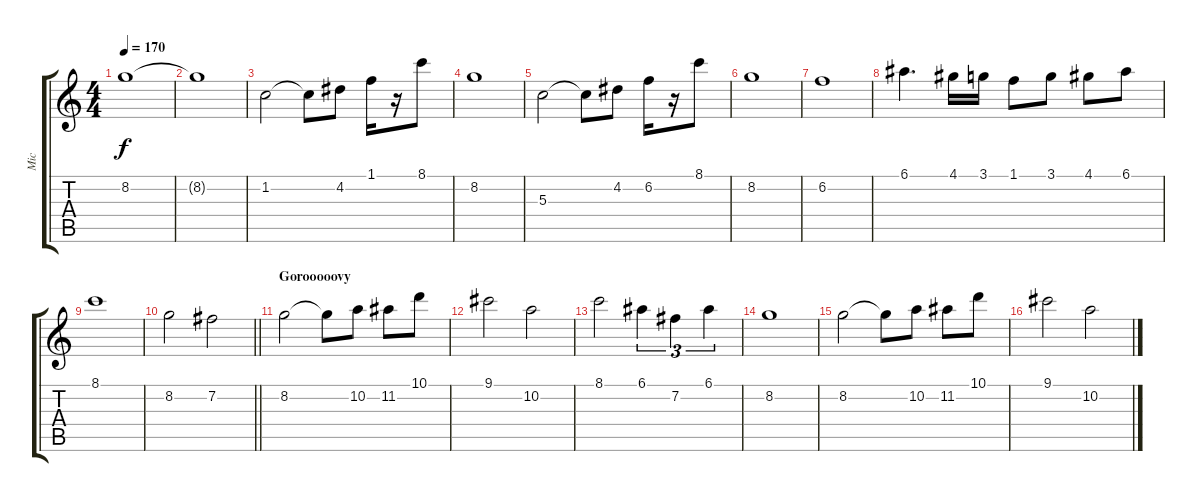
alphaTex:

\track ("Mic" "Mic") {instrument distortionguitar}
\staff {score tabs}
\tuning (E4 B3 G3 D3 A2 E2) {hide}
\ts (4 4)
\tempo 170
\clef g2
\ks c
8.2.1{dy f} |
8.2{t}.1 |
1.2.2 1.2{t}.8 4.2.8 1.1.16 r.16 8.1.8 |
8.2.1 |
5.3.2 5.3{t}.8 4.2.8 6.2.16 r.16 8.1.8 |
8.2.1 |
6.2.1 |
6.1.4{d} 4.1.16 3.1.16 1.1.8 3.1.8 4.1.8 6.1.8 |
8.1.1 |
\barLineRight lightlight
8.2.2 7.2.2 |
\section ("" "Gorooooovy")
8.2.2 8.2{t}.8 10.2.8 11.2.8 10.1.8 |
9.1.2 10.2.2 |
8.1.2 6.1.4{tu (3 2)} 7.2.4{tu (3 2)} 6.1.4{tu (3 2)} |
8.2.1 |
8.2.2 8.2{t}.8 10.2.8 11.2.8 10.1.8 |
9.1.2 10.2.2
